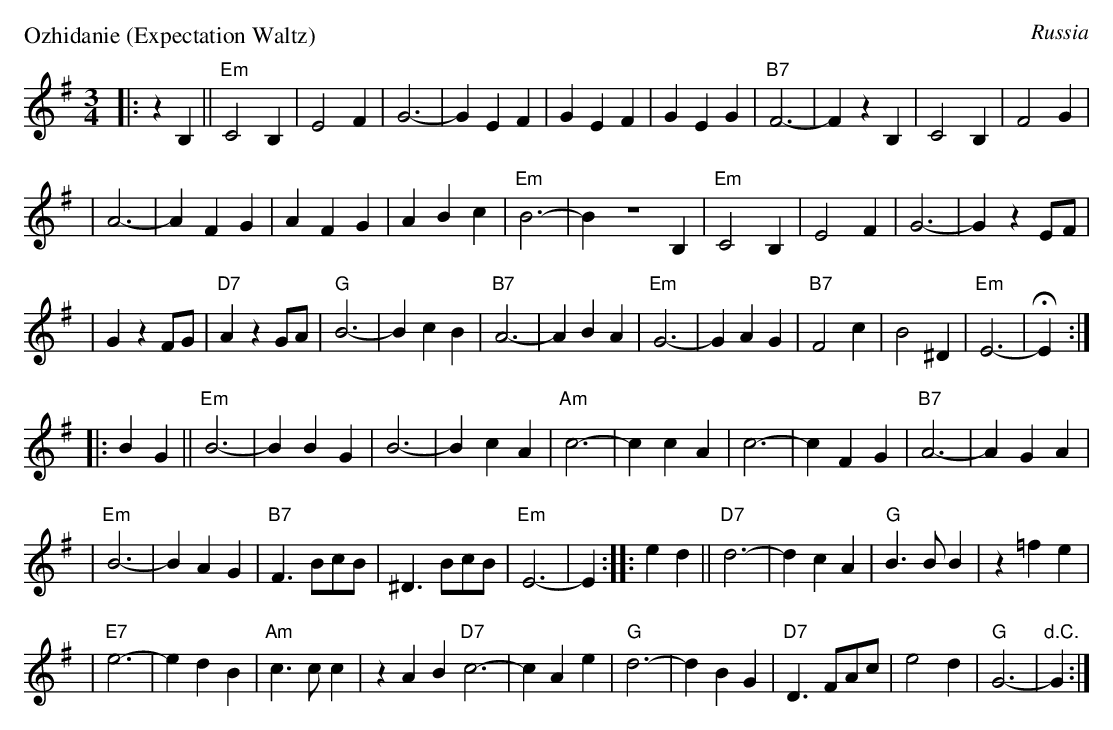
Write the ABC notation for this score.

X:1
P: Ozhidanie (Expectation Waltz)
O: Russia
M: 3/4
L: 1/4
K: Em
|: z B, || "Em"C2 B, | E2 F | G3- | G E F | G E F | G E G | "B7"F3- | F z B, | C2 B, | F2 G |
| A3- | A F G | A F G | A B c | "Em"B3- | B Z B, | "Em"C2 B, | E2 F | G3- | G z E/F/ |
| G z F/G/ | "D7"A z G/A/ | "G"B3- | B c B | "B7"A3- | A B A | "Em"G3- | G A G | "B7"F2 c | B2 ^D | "Em"E3- | HE :|
|: B G || "Em"B3- | B B G | B3- | B c A | "Am"c3- | c c A | c3- | c F G | "B7"A3- | A G A |
| "Em"B3- | B A G | "B7"F> Bc/B/ | ^D> Bc/B/ | "Em"E3- | E :| \
|: e d || "D7"d3- | d c A |"G"B> B B | z =f e |
|"E7"e3- | e d B | "Am"c> c c | z A B "D7"c3- | c A e | "G"d3- | d B G | "D7"D> FA/c/ | e2 d | "G"G3- | "d.C."G :|
